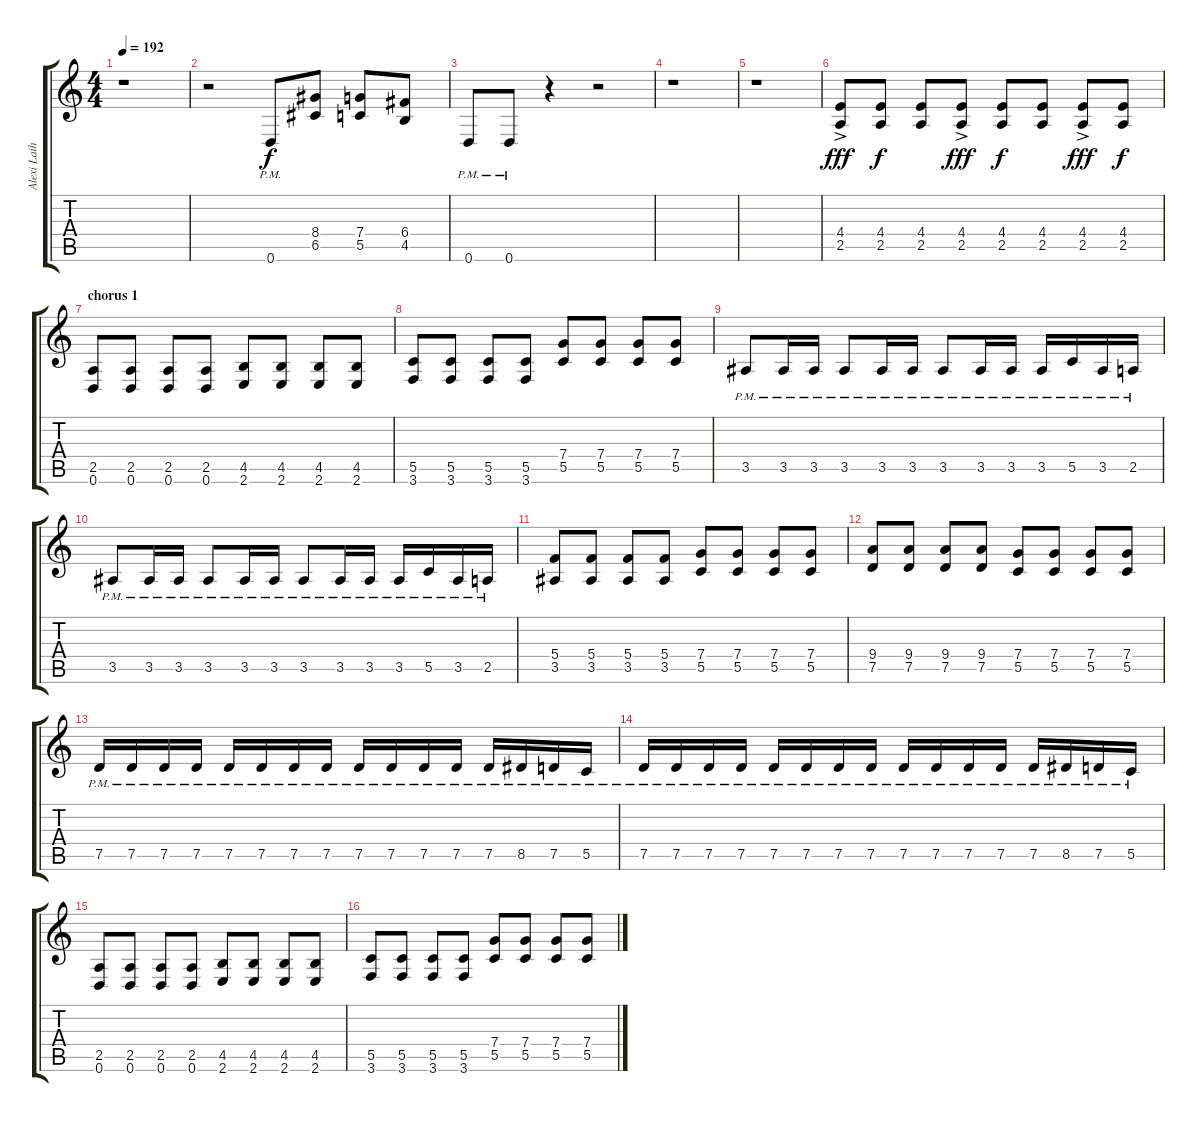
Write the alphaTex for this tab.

\track ("Alexi Laiho" "Alexi Laih") {instrument distortionguitar}
\staff {score tabs}
\tuning (D4 A3 F3 C3 G2 D2) {hide}
\ts (4 4)
\tempo 192
\clef g2
\ks c
r.1{dy f} |
r.2 0.6{pm}.8 (8.4 6.5).8 (7.4 5.5).8 (6.4 4.5).8 |
0.6{pm}.8 0.6{pm}.8 r.4 r.2 |
r.1 |
r.1 |
(4.4{ac} 2.5{ac}).8{dy fff} (4.4 2.5).8{dy f} (4.4 2.5).8 (4.4{ac} 2.5{ac}).8{dy fff} (4.4 2.5).8{dy f} (4.4 2.5).8 (4.4{ac} 2.5{ac}).8{dy fff} (4.4 2.5).8{dy f} |
\section ("" "chorus 1")
(2.5 0.6).8 (2.5 0.6).8 (2.5 0.6).8 (2.5 0.6).8 (4.5 2.6).8 (4.5 2.6).8 (4.5 2.6).8 (4.5 2.6).8 |
(5.5 3.6).8 (5.5 3.6).8 (5.5 3.6).8 (5.5 3.6).8 (7.4 5.5).8 (7.4 5.5).8 (7.4 5.5).8 (7.4 5.5).8 |
3.5{pm}.8 3.5{pm}.16 3.5{pm}.16 3.5{pm}.8 3.5{pm}.16 3.5{pm}.16 3.5{pm}.8 3.5{pm}.16 3.5{pm}.16 3.5{pm}.16 5.5{pm}.16 3.5{pm}.16 2.5{pm}.16 |
3.5{pm}.8 3.5{pm}.16 3.5{pm}.16 3.5{pm}.8 3.5{pm}.16 3.5{pm}.16 3.5{pm}.8 3.5{pm}.16 3.5{pm}.16 3.5{pm}.16 5.5{pm}.16 3.5{pm}.16 2.5{pm}.16 |
(5.4 3.5).8 (5.4 3.5).8 (5.4 3.5).8 (5.4 3.5).8 (7.4 5.5).8 (7.4 5.5).8 (7.4 5.5).8 (7.4 5.5).8 |
(9.4 7.5).8 (9.4 7.5).8 (9.4 7.5).8 (9.4 7.5).8 (7.4 5.5).8 (7.4 5.5).8 (7.4 5.5).8 (7.4 5.5).8 |
7.5{pm}.16 7.5{pm}.16 7.5{pm}.16 7.5{pm}.16 7.5{pm}.16 7.5{pm}.16 7.5{pm}.16 7.5{pm}.16 7.5{pm}.16 7.5{pm}.16 7.5{pm}.16 7.5{pm}.16 7.5{pm}.16 8.5{pm}.16 7.5{pm}.16 5.5{pm}.16 |
7.5{pm}.16 7.5{pm}.16 7.5{pm}.16 7.5{pm}.16 7.5{pm}.16 7.5{pm}.16 7.5{pm}.16 7.5{pm}.16 7.5{pm}.16 7.5{pm}.16 7.5{pm}.16 7.5{pm}.16 7.5{pm}.16 8.5{pm}.16 7.5{pm}.16 5.5{pm}.16 |
(2.5 0.6).8 (2.5 0.6).8 (2.5 0.6).8 (2.5 0.6).8 (4.5 2.6).8 (4.5 2.6).8 (4.5 2.6).8 (4.5 2.6).8 |
(5.5 3.6).8 (5.5 3.6).8 (5.5 3.6).8 (5.5 3.6).8 (7.4 5.5).8 (7.4 5.5).8 (7.4 5.5).8 (7.4 5.5).8
